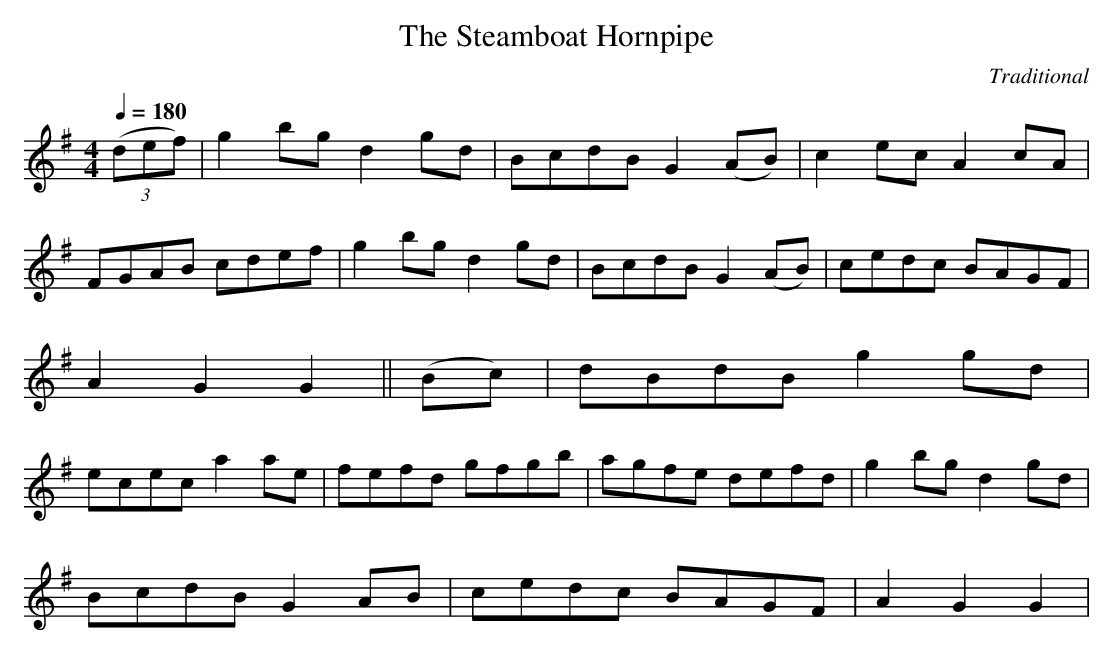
X:1
T:The Steamboat Hornpipe
C:Traditional
Q:1/4=180
M:4/4
L:1/8
K:G
(3(def)|g2bg d2gd|BcdB G2(AB)|c2ec A2cA|
FGAB cdef|g2bg d2gd|BcdB G2(AB)|cedc BAGF|
A2G2G2||(Bc)|dBdB g2gd|
ecec a2ae|fefd gfgb|agfe defd|g2bg d2gd|
BcdB G2AB|cedc BAGF|A2G2G2|
